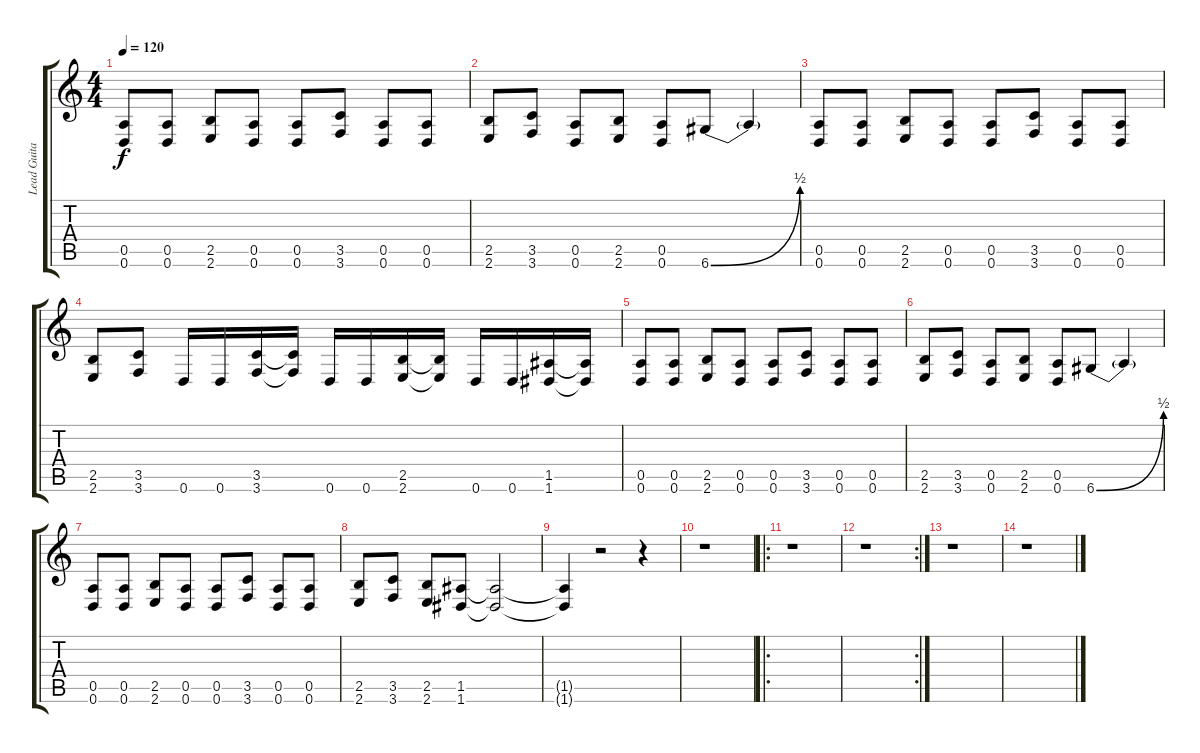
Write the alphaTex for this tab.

\track ("Lead Guitar" "Lead Guita") {instrument distortionguitar}
\staff {score tabs}
\tuning (E4 B3 G3 D3 A2 D2) {hide}
\ts (4 4)
\tempo 120
\clef g2
\ks c
(0.5 0.6).8{dy f} (0.5 0.6).8 (2.5 2.6).8 (0.5 0.6).8 (0.5 0.6).8 (3.5 3.6).8 (0.5 0.6).8 (0.5 0.6).8 |
(2.5 2.6).8 (3.5 3.6).8 (0.5 0.6).8 (2.5 2.6).8 (0.5 0.6).8 6.6{be (bend 0 0 60 2)}.8 6.6{t}.4 |
(0.5 0.6).8 (0.5 0.6).8 (2.5 2.6).8 (0.5 0.6).8 (0.5 0.6).8 (3.5 3.6).8 (0.5 0.6).8 (0.5 0.6).8 |
(2.5 2.6).8 (3.5 3.6).8 0.6.16 0.6.16 (3.5 3.6).16 (3.5{t} 3.6{t}).16 0.6.16 0.6.16 (2.5 2.6).16 (2.5{t} 2.6{t}).16 0.6.16 0.6.16 (1.5 1.6).16 (1.5{t} 1.6{t}).16 |
(0.5 0.6).8 (0.5 0.6).8 (2.5 2.6).8 (0.5 0.6).8 (0.5 0.6).8 (3.5 3.6).8 (0.5 0.6).8 (0.5 0.6).8 |
(2.5 2.6).8 (3.5 3.6).8 (0.5 0.6).8 (2.5 2.6).8 (0.5 0.6).8 6.6{be (bend 0 0 60 2)}.8 6.6{t}.4 |
(0.5 0.6).8 (0.5 0.6).8 (2.5 2.6).8 (0.5 0.6).8 (0.5 0.6).8 (3.5 3.6).8 (0.5 0.6).8 (0.5 0.6).8 |
(2.5 2.6).8 (3.5 3.6).8 (2.5 2.6).8 (1.5 1.6).8 (1.5{t} 1.6{t}).2 |
(1.5{t} 1.6{t}).4 r.2 r.4 |
r.1 |
\ro
r.1 |
\rc 2
r.1 |
r.1 |
r.1
